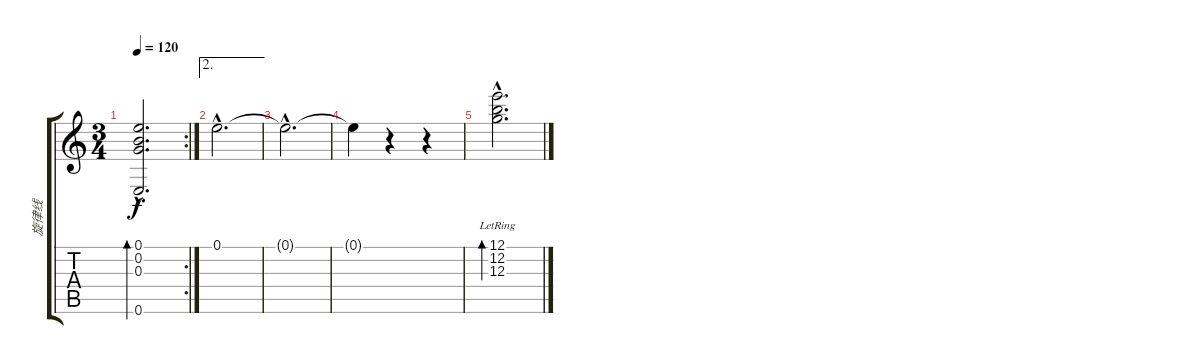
\track ("旋律线" "旋律线") {instrument acousticguitarnylon}
\staff {score tabs}
\tuning (E4 B3 G3 D3 A2 E2) {hide}
\rc 2
\ts (3 4)
\tempo 120
\clef g2
\ks c
(0.1{hac} 0.2{hac} 0.3{hac} 0.6{hac}).2{d bd 480 dy f} |
\ae 2
0.1{hac}.2{d} |
0.1{hac t}.2{d} |
0.1{t}.4 r.4 r.4 |
(12.1{hac lr} 12.2{hac lr} 12.3{hac lr}).2{d bd 480}
